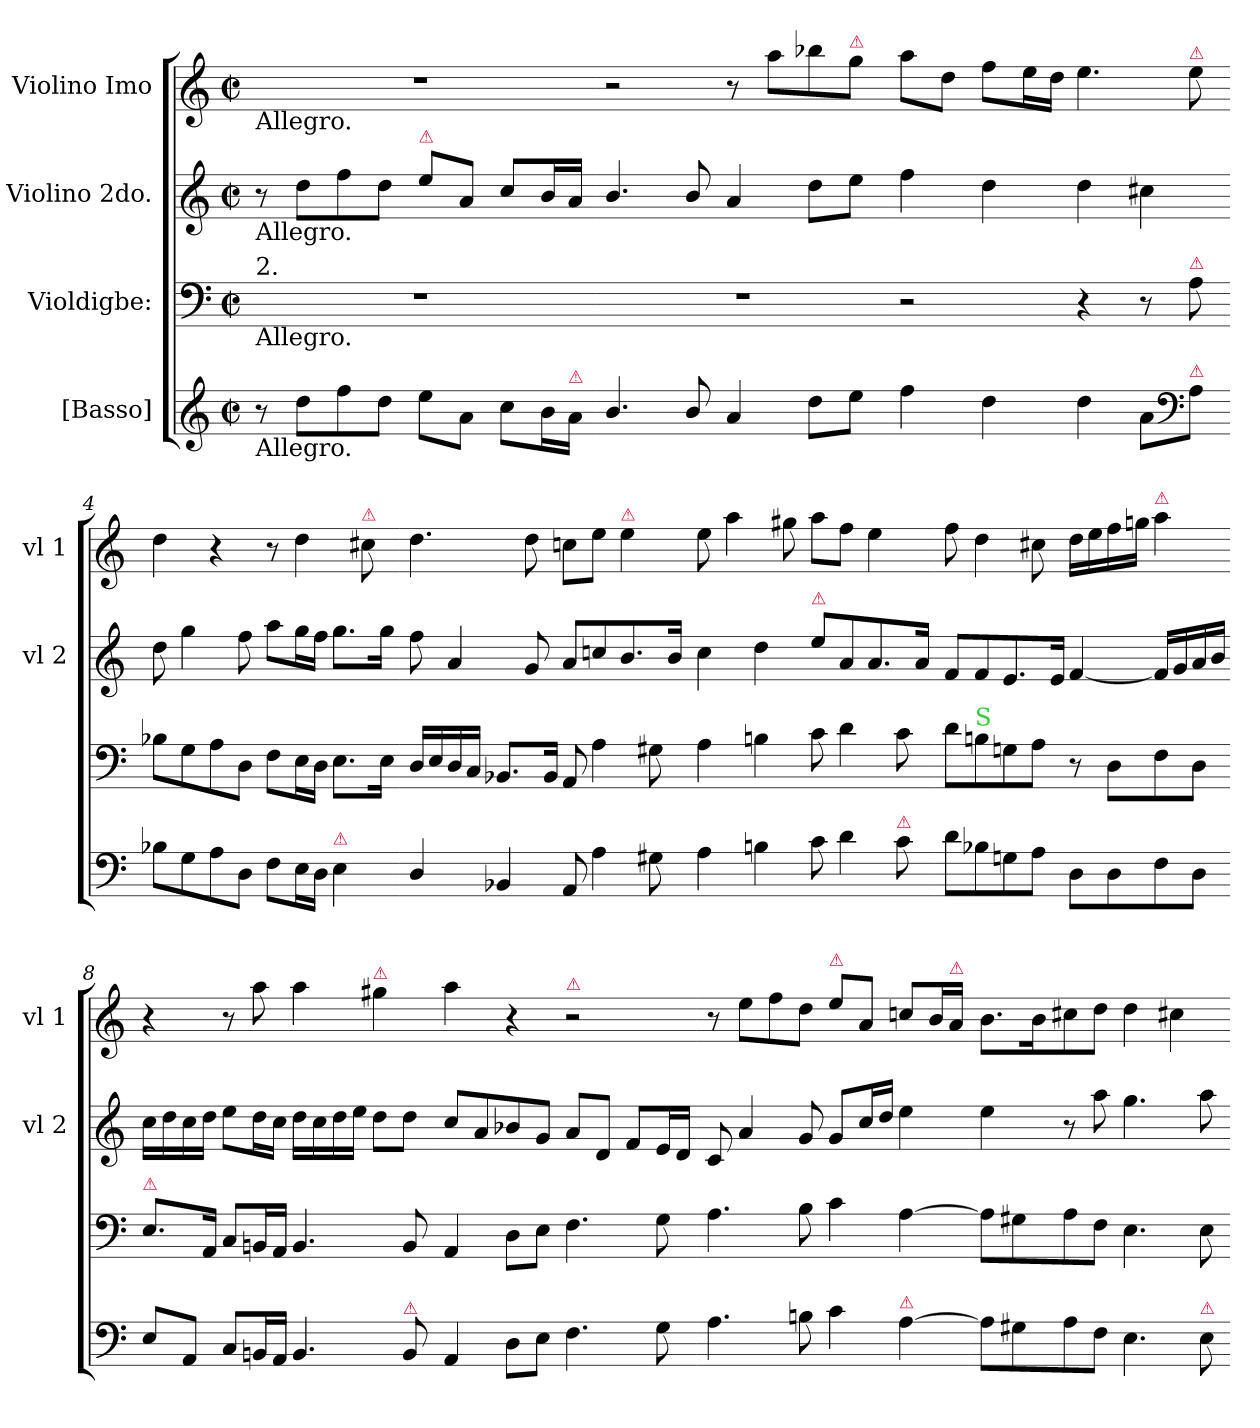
**kern	**kern	**kern	**kern
*part4	*part3	*part2	*part1
*staff4	*staff3	*staff2	*staff1
*I"[Basso]	*I"Violdigbe:	*I"Violino 2do.	*I"Violino Imo
*	*	*I'vl 2	*I'vl 1
*clefG2	*clefF4	*clefG2	*clefG2
*k[]	*k[]	*k[]	*k[]
*M2/2	*M2/2	*M2/2	*M2/2
*met(c|)	*met(c|)	*met(c|)	*met(c|)
=1	=1	=1	=1
!	!	!	!LO:TX:b:t=Allegro.
!	!	!LO:TX:b:t=Allegro.	!
!	!LO:TX:b:t=Allegro.	!	!
!	!LO:TX:a:t=2.	!	!
!LO:TX:b:t=Allegro.	!	!	!
8r	1r	8r	1r
8dd\L	.	8dd\L	.
8ff\	.	8ff\	.
8dd\J	.	8dd\J	.
!	!	!LO:TX:a:color=crimson:t=⚠	!
8ee\L	.	8ee\L	.
8a\J	.	8a/J	.
8cc\L	.	8cc/L	.
16b\L	.	16b/L	.
!LO:TX:a:color=crimson:t=⚠	!	!	!
16a\JJ	.	16a/JJ	.
=2-	=2-	=2-	=2-
4.b/	1r	4.b/	2r
8b/	.	8b/	.
4a/	.	4a/	8r
.	.	.	8aa\L
8dd\L	.	8dd\L	8bb-X\
!	!	!	!LO:TX:a:color=crimson:t=⚠
8ee\J	.	8ee\J	8gg\J
=3-	=3-	=3-	=3-
4ff\	2r	4ff\	8aa\L
.	.	.	8dd\J
4dd\	.	4dd\	8ff\L
.	.	.	16ee\L
.	.	.	16dd\JJ
4dd\	4r	4dd\	4.ee\
8a\L	8r	4cc#X\	.
*clefF4	*	*	*
!	!	!	!LO:TX:a:color=crimson:t=⚠
!	!LO:TX:a:color=crimson:t=⚠	!	!
!LO:TX:a:color=crimson:t=⚠	!	!	!
8A\J	8A\	.	8ee\
=4-	=4-	=4-	=4-
8B-X\L	8B-X\L	8dd\	4dd\
8G\	8G\	4gg\	.
8A\	8A\	.	4r
8D\J	8D\J	8ff\	.
8F\L	8F\L	8aa\L	8r
16E\L	16E\L	16gg\L	4dd\
16D\JJ	16D\JJ	16ff\JJ	.
!LO:TX:a:color=crimson:t=⚠	!	!	!
4E\	8.E\L	8.gg\L	.
!	!	!	!LO:TX:a:color=crimson:t=⚠
.	.	.	8cc#X\
.	16E\Jk	16gg\Jk	.
=5-	=5-	=5-	=5-
4D/	16D/LL	8ff\	4.dd\
.	16E/	.	.
.	16D/	4a/	.
.	16C/JJ	.	.
4BB-X/	8.BB-X/L	.	.
.	.	8g/	8dd\
.	16BB-/Jk	.	.
8AA/	8AA/	8a/L	8ccn\L
4A\	4A\	8ccn/	8ee\J
!	!	!	!LO:TX:a:color=crimson:t=⚠
.	.	8.b/	4ee\
8G#X\	8G#X\	.	.
.	.	16b/Jk	.
=6-	=6-	=6-	=6-
4A\	4A\	4cc\	8ee\
.	.	.	4aa\
4Bn\	4Bn\	4dd\	.
.	.	.	8gg#X\
!	!	!LO:TX:a:color=crimson:t=⚠	!
8c\	8c\	8ee\L	8aa\L
4d\	4d\	8a/	8ff\J
.	.	8.a/	4ee\
!LO:TX:a:color=crimson:t=⚠	!	!	!
8c\	8c\	.	.
.	.	16a/Jk	.
=7-	=7-	=7-	=7-
8d\L	8d\L	8f/L	8ff\
!	!LO:TX:a:color=limegreen:t=S	!	!
8B-X\	8Bn\	8f/	4dd\
8Gn\	8Gn\	8.e/	.
8A\J	8A\J	.	8cc#X\
.	.	16e/Jk	.
8D\L	8r	[4f/	16dd\LL
.	.	.	16ee\
8D\	8D\L	.	16ff\
.	.	.	16ggn\JJ
!	!	!	!LO:TX:a:color=crimson:t=⚠
8F\	8F\	16f/LL]	4aa\
.	.	16g/	.
8D\J	8D\J	16a/	.
.	.	16b/JJ	.
=8-	=8-	=8-	=8-
!	!LO:TX:a:color=crimson:t=⚠	!	!
8E/L	8.E\L	16cc\LL	4r
.	.	16dd\	.
8AA/J	.	16cc\	.
.	16AA/Jk	16dd\JJ	.
8C/L	8C/L	8ee\L	8r
16BBn/L	16BBn/L	16dd\L	8aa\
16AA/JJ	16AA/JJ	16cc\JJ	.
4.BB/	4.BB/	16dd\LL	4aa\
.	.	16cc\	.
.	.	16dd\	.
.	.	16ee\JJ	.
!	!	!	!LO:TX:a:color=crimson:t=⚠
.	.	8dd\L	4gg#X\
!LO:TX:a:color=crimson:t=⚠	!	!	!
8BB/	8BB/	8dd\J	.
=9-	=9-	=9-	=9-
4AA/	4AA/	8cc/L	4aa\
.	.	8a/	.
8D\L	8D\L	8b-X/	4r
8E\J	8E\J	8g/J	.
!	!	!	!LO:TX:a:color=crimson:t=⚠
4.F\	4.F\	8a/L	2r
.	.	8d/J	.
.	.	8f/L	.
8G\	8G\	16e/L	.
.	.	16d/JJ	.
=10-	=10-	=10-	=10-
4.A\	4.A\	8c/	8r
.	.	4a/	8ee\L
.	.	.	8ff\
8Bn\	8B\	8g/	8dd\J
!	!	!	!LO:TX:a:color=crimson:t=⚠
4c\	4c\	8g/L	8ee\L
.	.	16cc/L	8a/J
.	.	16dd/JJ	.
!LO:TX:a:color=crimson:t=⚠	!	!	!
[4A\	[4A\	4ee\	8ccn/L
.	.	.	16b/L
!	!	!	!LO:TX:a:color=crimson:t=⚠
.	.	.	16a/JJ
=11-	=11-	=11-	=11-
8A\L]	8A\L]	4ee\	8.b\L
8G#X\	8G#X\	.	.
.	.	.	16b\K
8A\	8A\	8r	8cc#X\
8F\J	8F\J	8aa\	8dd\J
4.E\	4.E\	4.gg\	4dd\
.	.	.	4cc#X\
!LO:TX:a:color=crimson:t=⚠	!	!	!
8E\	8E\	8aa\	.
=-	=-	=-	=-
*-	*-	*-	*-
